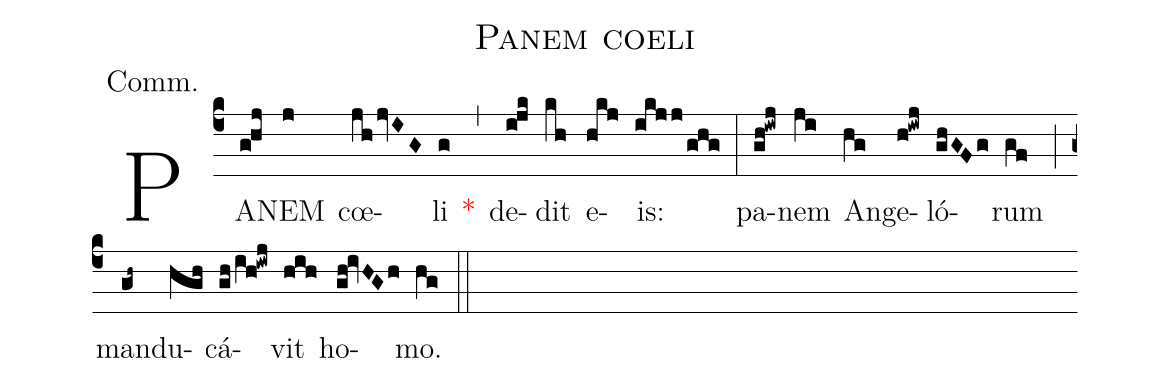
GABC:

name:Panem coeli;
annotation:Comm.;
mode:VIII.;
office-part:Communion;
%%
(c4) PA(g!hj)NEM(j) cœ(jhjvIG)li(g) <v>\red{*}</v>(,) de(i!jk)dit(kh) e(hkj)is:(ikjj/ghg) (:) pa(gh!iwj)nem(ji) An(hg)ge(h!iwj)ló(ghGFg)rum(gf) (;) man(gh~)du(hgh)cá(gh/ih!iwj)vit(hih) ho(gh!ivHGh)mo.(hg) (::)
